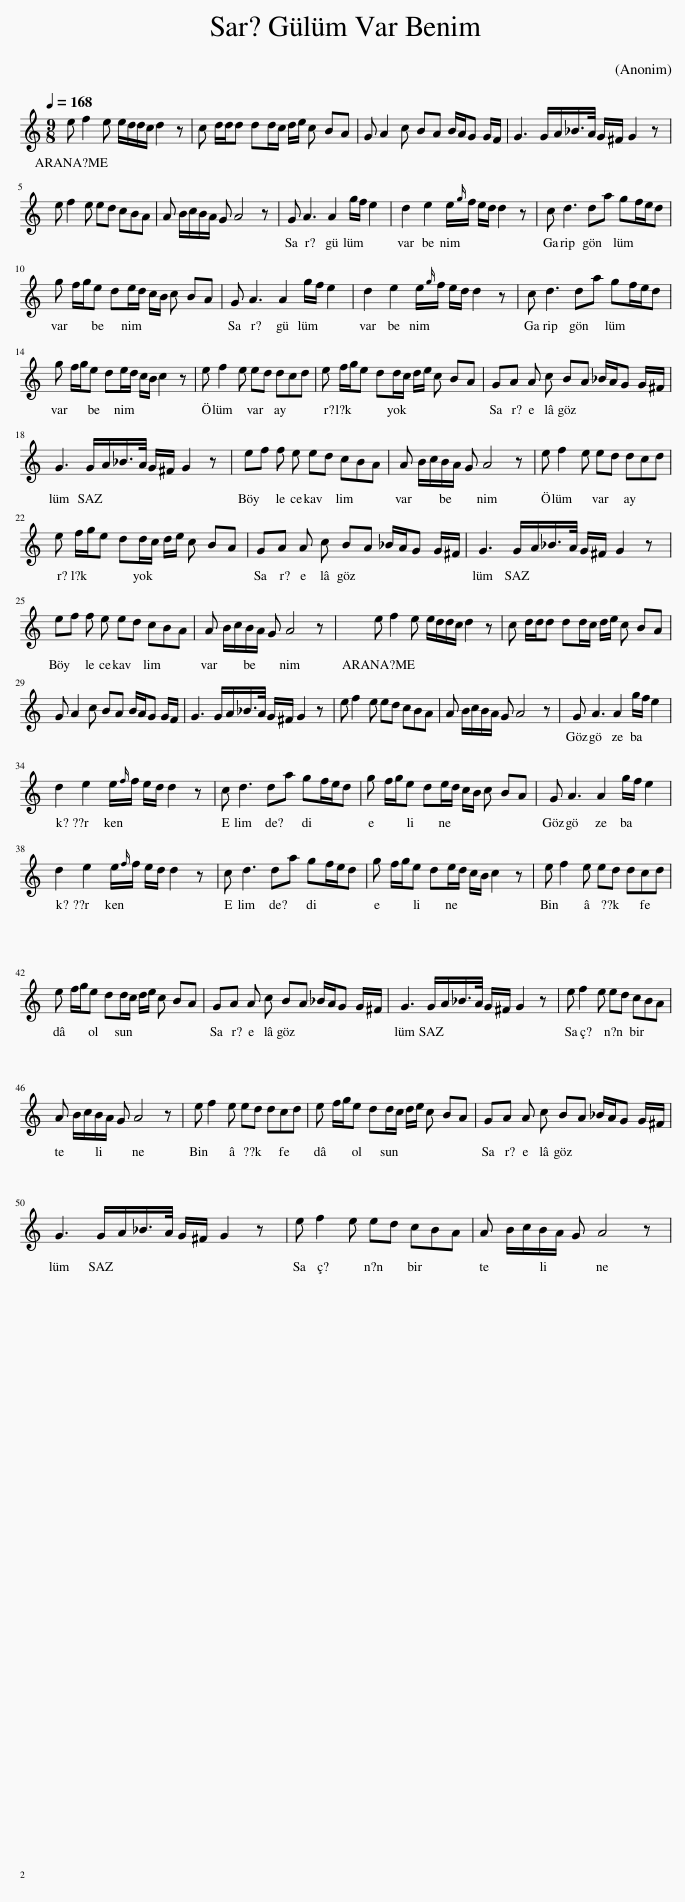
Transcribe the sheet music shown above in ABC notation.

X:1
L:1/8
Q:1/4=168
M:9/8
I:linebreak $
K:C
V:1 treble
V:1
 e f2 e e/d/d/c/ d2 z | c d/d/d dd/c/ d/e/ c BA | G A2 c BA B/A/G G/F/ | G3 G/A/_B/>A/ G/^F/ G2 z |$ e f2 e ed cBA | %5
 A B/c/B/A/ G A4 z | G A3 A2 g/f/ e2 | d2 e2 e/{g}f/ e/d/ d2 z | c d3 da gf/e/d |$ g f/g/e de/d/ c/B/ c BA | %10
 G A3 A2 g/f/ e2 | d2 e2 e/{g}f/ e/d/ d2 z | c d3 da gf/e/d |$ g f/g/e de/d/ c/B/ c2 z | e f2 e ed dcd | %15
 e f/g/e dd/c/ d/e/ c BA | GA A c BA _B/A/G G/^F/ |$ G3 G/A/_B/>A/ G/^F/ G2 z | ef f e ed cBA | A B/c/B/A/ G A4 z | %20
 e f2 e ed dcd |$ e f/g/e dd/c/ d/e/ c BA | GA A c BA _B/A/G G/^F/ | G3 G/A/_B/>A/ G/^F/ G2 z |$ ef f e ed cBA | %25
 A B/c/B/A/ G A4 z | e f2 e e/d/d/c/ d2 z | c d/d/d dd/c/ d/e/ c BA |$ G A2 c BA B/A/G G/F/ | G3 G/A/_B/>A/ G/^F/ G2 z | %30
 e f2 e ed cBA | A B/c/B/A/ G A4 z | G A3 A2 g/f/ e2 |$ d2 e2 e/{f}f/ e/d/ d2 z | c d3 da gf/e/d | %35
 g f/g/e de/d/ c/B/ c BA | G A3 A2 g/f/ e2 |$ d2 e2 e/{f}f/ e/d/ d2 z | c d3 da gf/e/d | g f/g/e de/d/ c/B/ c2 z | %40
 e f2 e ed dcd |$ e f/g/e dd/c/ d/e/ c BA | GA A c BA _B/A/G G/^F/ | G3 G/A/_B/>A/ G/^F/ G2 z | e f2 e ed cBA |$ %45
 A B/c/B/A/ G A4 z | e f2 e ed dcd | e f/g/e dd/c/ d/e/ c BA | GA A c BA _B/A/G G/^F/ |$ G3 G/A/_B/>A/ G/^F/ G2 z | %50
 e f2 e ed cBA | A B/c/B/A/ G A4 z | %52
